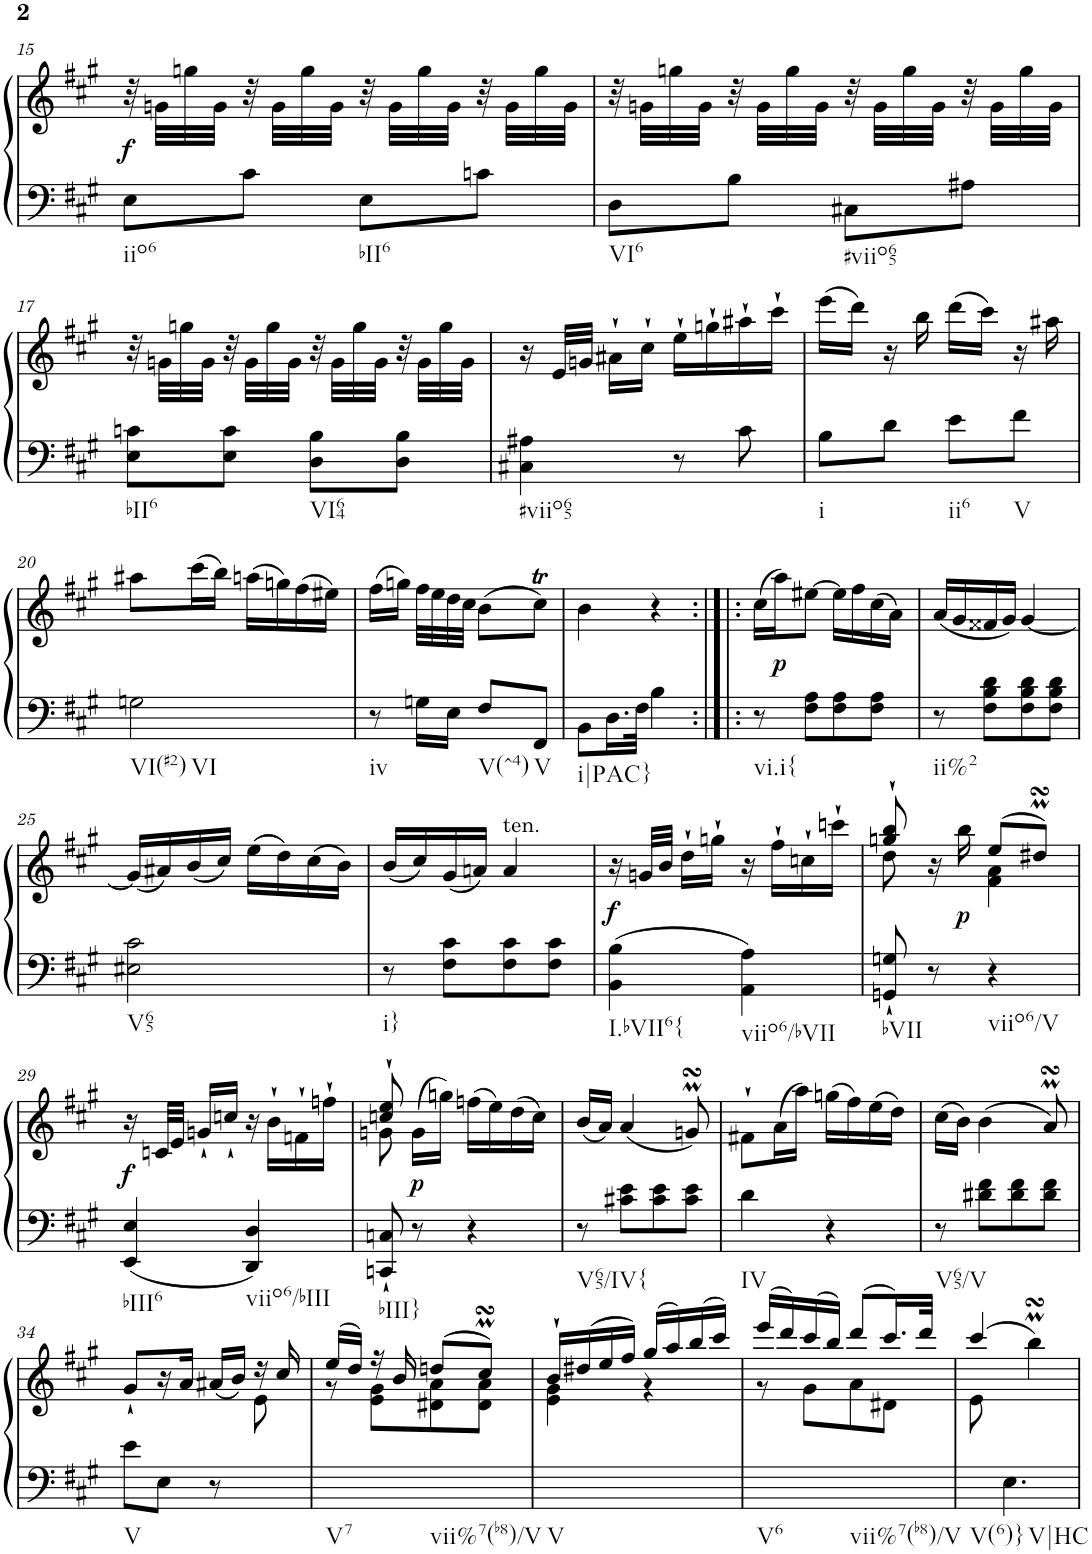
**kern	**kern	**dynam
*part1	*part1	*part1
*staff2	*staff1	*staff1/2
*I"Harpsichord	*	*
*I'Hch.	*	*
!!LO:PB:g=z
*clefF4	*clefG2	*
*k[f#c#g#]	*k[f#c#g#]	*
*M2/4	*M2/4	*
=15	=15	=15
!	!	!LO:DY:b
8E\L	32r	f
.	32gn\LLL	.
.	32ggn\	.
.	32g\JJJ	.
8c#\J	32r	.
.	32g\LLL	.
.	32gg\	.
.	32g\JJJ	.
8E\L	32r	.
.	32g\LLL	.
.	32gg\	.
.	32g\JJJ	.
8cn\J	32r	.
.	32g\LLL	.
.	32gg\	.
.	32g\JJJ	.
=16	=16	=16
8D\L	32r	.
.	32gn\LLL	.
.	32ggn\	.
.	32g\JJJ	.
8B\J	32r	.
.	32g\LLL	.
.	32gg\	.
.	32g\JJJ	.
8C#X\L	32r	.
.	32g\LLL	.
.	32gg\	.
.	32g\JJJ	.
8A#X\J	32r	.
.	32g\LLL	.
.	32gg\	.
.	32g\JJJ	.
!!LO:LB:g=z
=17	=17	=17
8E\ 8cn\L	32r	.
.	32gn\LLL	.
.	32ggn\	.
.	32g\JJJ	.
8E\ 8c\J	32r	.
.	32g\LLL	.
.	32gg\	.
.	32g\JJJ	.
8D\ 8B\L	32r	.
.	32g\LLL	.
.	32gg\	.
.	32g\JJJ	.
8D\ 8B\J	32r	.
.	32g\LLL	.
.	32gg\	.
.	32g\JJJ	.
=18	=18	=18
4C#X\ 4A#X\	16r	.
.	32e/LLL	.
.	32gn/JJJ	.
.	16a#X`\LL	.
.	16cc#`\JJ	.
8r	16ee`\LL	.
.	16ggn`\	.
8c#\	16aa#X`\	.
.	16ccc#`\JJ	.
=19	=19	=19
8B\L	(>16eee\LL	.
.	16ddd\JJ)	.
8d\J	16r	.
.	16bb\	.
8e\L	(>16ddd\LL	.
.	16ccc#\JJ)	.
8f#\J	16r	.
.	16aa#X\	.
!!LO:LB:g=z
=20	=20	=20
2Gn\	8aa#X\L	.
.	(>16ccc#\L	.
.	16bb\JJ)	.
.	(>16aan\LL	.
.	16ggn\)	.
.	(>16ff#\	.
.	16ee#X\JJ)	.
=21	=21	=21
8r	(>16ff#\LL	.
.	16ggn\JJ)	.
16Gn\LL	32ff#\LLL	.
.	32ee\	.
16E\JJ	32dd\	.
.	32cc#\JJJ	.
8F#/L	(>8b\L	.
8FF#/J	8cc#t\J)	.
=22	=22	=22
8BB\L	4b\	.
16.D\L	.	.
32F#\JJk	.	.
4B\	4r	.
=23:|!|:	=23:|!|:	=23:|!|:
8r	(>16cc#\LL	.
!	!	!LO:DY:b
.	16aa\J)	p
8F#\ 8A\L	[8ee#X\J	.
8F#\ 8A\	16ee#\LL]	.
.	16ff#\	.
8F#\ 8A\J	(>16cc#\	.
.	16a\JJ)	.
=24	=24	=24
8r	(<16a/LL	.
.	16g#/	.
8F#\ 8B\ 8d\L	16f##X/	.
.	16g#/JJ)	.
8F#\ 8B\ 8d\	[4g#/	.
8F#\ 8B\ 8d\J	.	.
!!LO:LB:g=z
=25	=25	=25
2E#X\ 2c#\	(<16g#/LL]	.
.	16a#X/)	.
.	(<16b/	.
.	16cc#/JJ)	.
.	(>16ee\LL	.
.	16dd\)	.
.	(>16cc#\	.
.	16b\JJ)	.
=26	=26	=26
8r	(<16b/LL	.
.	16cc#/)	.
8F#\ 8c#\L	(<16g#/	.
.	16an/JJ)	.
!	!LO:TX:a:t=ten.	!
8F#\ 8c#\	4a/	.
8F#\ 8c#\J	.	.
=27	=27	=27
!	!	!LO:DY:b
4BB\ 4B\	16r	f
.	32gn/LLL	.
.	32b/JJJ	.
.	16dd`\LL	.
.	16ggn`\JJ	.
4AA\ 4A\	16r	.
.	16ff#`\LL	.
.	16ccn`\	.
.	16cccn`\JJ	.
=28	=28	=28
*	*^	*
8GGn/` 8Gn/`	8ggn/` 8bb/`	8dd\	.
8r	16r	8ryy	.
!	!	!	!LO:DY:b
.	16bb\	.	p
4r	(>8ee/L	4f#\ 4a\	.
.	8dd#XmsSsS/J)	.	.
*	*v	*v	*
!!LO:LB:g=z
=29	=29	=29
!	!	!LO:DY:b
4EE/ 4E/	16r	f
.	32cn/LLL	.
.	32e/JJJ	.
.	16gn`/LL	.
.	16ccn`/JJ	.
4DD/ 4D/	16r	.
.	16b`\LL	.
.	16fn`\	.
.	16ffn`\JJ	.
=30	=30	=30
*	*^	*
8CCn/` 8Cn/`	8ccn/` 8ee/`	8gn\	.
!	!	!	!LO:DY:b
8r	(>16g\LL	4.ryy	p
.	16ggn\JJ)	.	.
4r	(>16ffn\LL	.	.
.	16ee\)	.	.
.	(>16dd\	.	.
.	16cc\JJ)	.	.
*	*v	*v	*
=31	=31	=31
8r	(<16b/LL	.
.	16a/JJ)	.
8c#X\ 8e\L	(<4a/	.
8c#\ 8e\	.	.
8c#\ 8e\J	8gnMsSSs/)	.
=32	=32	=32
4d\	8f#X`\L	.
.	(>16a\L	.
.	16aa\JJ)	.
4r	(>16ggn\LL	.
.	16ff#\)	.
.	(>16ee\	.
.	16dd\JJ)	.
=33	=33	=33
8r	(>16cc#\LL	.
.	16b\JJ)	.
8d#X\ 8f#\L	(>4b\	.
8d#\ 8f#\	.	.
8d#\ 8f#\J	8aMsSSs/)	.
!!LO:LB:g=z
=34	=34	=34
*	*^	*
8e\L	8g#`/L	4.ryy	.
8E\J	16r	.	.
.	16a/JJ	.	.
8r	(<16a#X/LL	.	.
.	16b/JJ)	.	.
8ryy	16r	8e\	.
.	16cc#/	.	.
=35	=35	=35	=35
2ryy	(>16ee/LL	8r	.
.	16dd/JJ)	.	.
.	16r	8e\ 8g#\L	.
.	16b/	.	.
.	(>8ddn/L	8d#X\ 8a\	.
.	8cc#msSsS/J)	8d#\ 8a\J	.
=36	=36	=36	=36
2ryy	16b`/LL	4e\ 4g#\	.
.	(>16dd#X/	.	.
.	16ee/	.	.
.	16ff#/JJ)	.	.
.	(>16gg#/LL	4r	.
.	16aa/)	.	.
.	(>16bb/	.	.
.	16ccc#/JJ)	.	.
=37	=37	=37	=37
2ryy	(>16eee/LL	8r	.
.	16ddd/)	.	.
.	(>16ccc#/	8g#\L	.
.	16bb/JJ)	.	.
.	(>8ddd/L	8a\	.
.	16.ccc#/L)	8d#X\J	.
.	32ddd/JJk	.	.
=38	=38	=38	=38
8ryy	(>4ccc#/	8e\	.
4.E\	.	4.ryy	.
.	4bbsSSSM\)	.	.
*	*v	*v	*
=	=	=
*-	*-	*-
